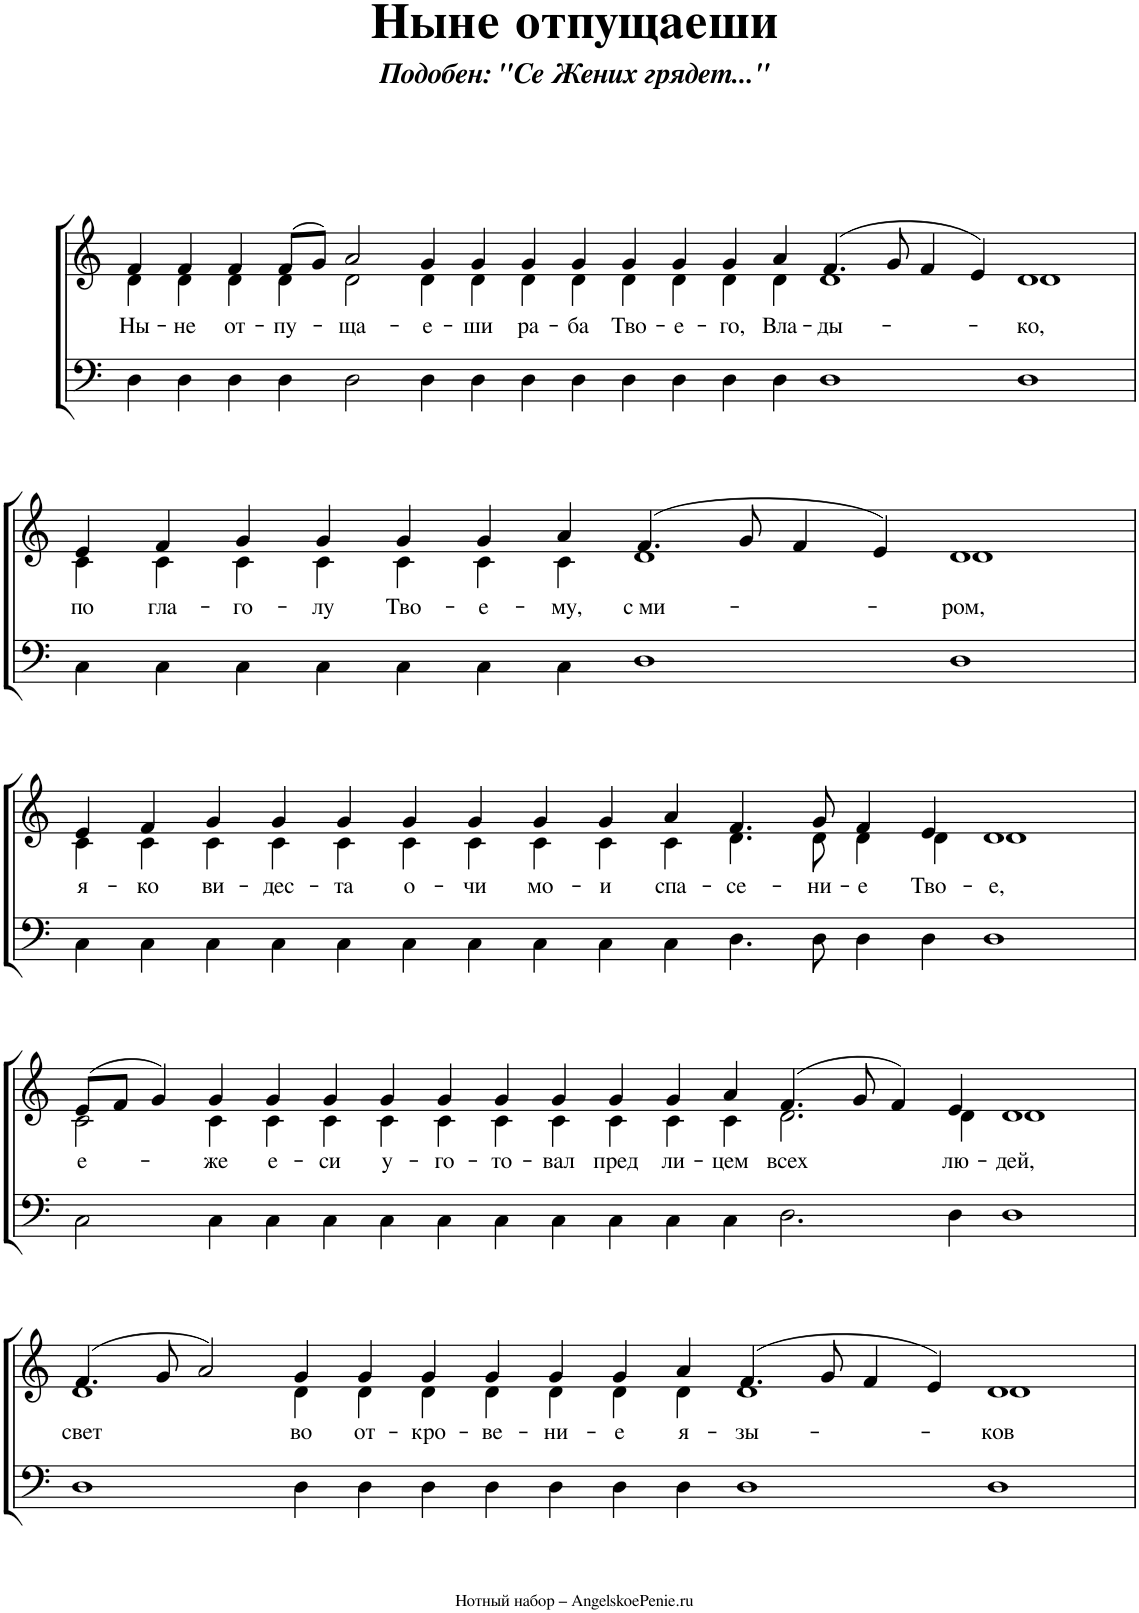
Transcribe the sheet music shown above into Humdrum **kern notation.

**kern	**kern	**text
*part1	*part1	*part1
*staff2	*staff1	*staff1
*I"Piano	*	*
*I'Pno.	*	*
*clefF4	*clefG2	*
*k[]	*k[]	*
*M63/4	*M63/4	*
=1	=1	=1
*^	*^	*
!	!	!	!	!LO:LY:b
000ryy	4D\	4f/	4d\	Ны-
!	!	!	!	!LO:LY:b
.	4D\	4f/	4d\	-не
!	!	!	!	!LO:LY:b
.	4D\	4f/	4d\	от-
!	!	!	!	!LO:LY:b
.	4D\	(8f/L	4d\	-пу-
.	.	8g/J)	.	.
!	!	!	!	!LO:LY:b
.	2D\	2a/	2d\	-ща-
!	!	!	!	!LO:LY:b
.	4D\	4g/	4d\	-е-
!	!	!	!	!LO:LY:b
.	4D\	4g/	4d\	-ши
!	!	!	!	!LO:LY:b
.	4D\	4g/	4d\	ра-
!	!	!	!	!LO:LY:b
.	4D\	4g/	4d\	-ба
!	!	!	!	!LO:LY:b
.	4D\	4g/	4d\	Тво-
!	!	!	!	!LO:LY:b
.	4D\	4g/	4d\	-е-
!	!	!	!	!LO:LY:b
.	4D\	4g/	4d\	-го,
!	!	!	!	!LO:LY:b
.	4D\	4a/	4d\	Вла-
!	!	!	!	!LO:LY:b
.	1D	(4.f/	1d	-ды-
.	.	8g/	.	.
.	.	4f/	.	.
.	.	4e/)	.	.
!	!	!	!	!LO:LY:b
.	1D	1d	1d	-ко,
.	1ryy	000ryy	000ryy	.
.	1ryy	.	.	.
.	1ryy	.	.	.
4%31ryy	.	.	.	.
.	1ryy	.	.	.
.	1ryy	.	.	.
.	1ryy	.	.	.
.	1ryy	.	.	.
.	1ryy	.	.	.
.	1ryy	0ryy	0ryy	.
.	1ryy	.	.	.
.	4ryy	4ryy	4ryy	.
!!LO:LB:g=z	!!
=2	=2	=2	=2	=2
!	!	!	!	!LO:LY:b
000ryy	4C\	4e/	4c\	по
!	!	!	!	!LO:LY:b
.	4C\	4f/	4c\	гла-
!	!	!	!	!LO:LY:b
.	4C\	4g/	4c\	-го-
!	!	!	!	!LO:LY:b
.	4C\	4g/	4c\	-лу
!	!	!	!	!LO:LY:b
.	4C\	4g/	4c\	Тво-
!	!	!	!	!LO:LY:b
.	4C\	4g/	4c\	-е-
!	!	!	!	!LO:LY:b
.	4C\	4a/	4c\	-му,
!	!	!	!	!LO:LY:b
.	1D	(4.f/	1d	с ми-
.	.	8g/	.	.
.	.	4f/	.	.
.	.	4e/)	.	.
!	!	!	!	!LO:LY:b
.	1D	1d	1d	-ром,
.	000.ryy	000.ryy	000.ryy	.
4%31ryy	.	.	.	.
!!LO:LB:g=z	!!
=3	=3	=3	=3	=3
!	!	!	!	!LO:LY:b
000ryy	4C\	4e/	4c\	я-
!	!	!	!	!LO:LY:b
.	4C\	4f/	4c\	-ко
!	!	!	!	!LO:LY:b
.	4C\	4g/	4c\	ви-
!	!	!	!	!LO:LY:b
.	4C\	4g/	4c\	-дес-
!	!	!	!	!LO:LY:b
.	4C\	4g/	4c\	-та
!	!	!	!	!LO:LY:b
.	4C\	4g/	4c\	о-
!	!	!	!	!LO:LY:b
.	4C\	4g/	4c\	-чи
!	!	!	!	!LO:LY:b
.	4C\	4g/	4c\	мо-
!	!	!	!	!LO:LY:b
.	4C\	4g/	4c\	-и
!	!	!	!	!LO:LY:b
.	4C\	4a/	4c\	спа-
!	!	!	!	!LO:LY:b
.	4.D\	4.f/	4.d\	-се-
!	!	!	!	!LO:LY:b
.	8D\	8g/	8d\	-ни-
!	!	!	!	!LO:LY:b
.	4D\	4f/	4d\	-е
!	!	!	!	!LO:LY:b
.	4D\	4e/	4d\	Тво-
!	!	!	!	!LO:LY:b
.	1D	1d	1d	-е,
.	1ryy	000ryy	000ryy	.
.	1ryy	.	.	.
.	1ryy	.	.	.
.	1ryy	.	.	.
4%31ryy	.	.	.	.
.	1ryy	.	.	.
.	1ryy	.	.	.
.	1ryy	.	.	.
.	1ryy	.	.	.
.	1ryy	0ryy	0ryy	.
.	1ryy	.	.	.
.	1ryy	1ryy	1ryy	.
.	4ryy	4ryy	4ryy	.
!!LO:LB:g=z	!!
=4	=4	=4	=4	=4
!	!	!	!	!LO:LY:b
000ryy	2C\	(8e/L	2c\	е-
.	.	8f/J	.	.
.	.	4g/)	.	.
!	!	!	!	!LO:LY:b
.	4C\	4g/	4c\	-же
!	!	!	!	!LO:LY:b
.	4C\	4g/	4c\	е-
!	!	!	!	!LO:LY:b
.	4C\	4g/	4c\	-си
!	!	!	!	!LO:LY:b
.	4C\	4g/	4c\	у-
!	!	!	!	!LO:LY:b
.	4C\	4g/	4c\	-го-
!	!	!	!	!LO:LY:b
.	4C\	4g/	4c\	-то-
!	!	!	!	!LO:LY:b
.	4C\	4g/	4c\	-вал
!	!	!	!	!LO:LY:b
.	4C\	4g/	4c\	пред
!	!	!	!	!LO:LY:b
.	4C\	4g/	4c\	ли-
!	!	!	!	!LO:LY:b
.	4C\	4a/	4c\	-цем
!	!	!	!	!LO:LY:b
.	2.D\	(4.f/	2.d\	всех
.	.	8g/	.	.
.	.	4f/)	.	.
!	!	!	!	!LO:LY:b
.	4D\	4e/	4d\	лю-
!	!	!	!	!LO:LY:b
.	1D	1d	1d	-дей,
.	1ryy	000ryy	000ryy	.
.	1ryy	.	.	.
.	1ryy	.	.	.
4%31ryy	1ryy	.	.	.
.	1ryy	.	.	.
.	1ryy	.	.	.
.	1ryy	.	.	.
.	4%15ryy	.	.	.
.	.	0ryy	0ryy	.
.	.	2.ryy	2.ryy	.
!!LO:LB:g=z	!!
=5	=5	=5	=5	=5
!	!	!	!	!LO:LY:b
000ryy	1D	(4.f/	1d	свет
.	.	8g/	.	.
.	.	2a/)	.	.
!	!	!	!	!LO:LY:b
.	4D\	4g/	4d\	во
!	!	!	!	!LO:LY:b
.	4D\	4g/	4d\	от-
!	!	!	!	!LO:LY:b
.	4D\	4g/	4d\	-кро-
!	!	!	!	!LO:LY:b
.	4D\	4g/	4d\	-ве-
!	!	!	!	!LO:LY:b
.	4D\	4g/	4d\	-ни-
!	!	!	!	!LO:LY:b
.	4D\	4g/	4d\	-е
!	!	!	!	!LO:LY:b
.	4D\	4a/	4d\	я-
!	!	!	!	!LO:LY:b
.	1D	(4.f/	1d	-зы-
.	.	8g/	.	.
.	.	4f/	.	.
.	.	4e/)	.	.
!	!	!	!	!LO:LY:b
.	1D	1d	1d	-ков
.	1ryy	000ryy	000ryy	.
.	1ryy	.	.	.
.	1ryy	.	.	.
.	000ryy	.	.	.
4%31ryy	.	.	.	.
.	.	0.ryy	0.ryy	.
*v	*v	*	*	*
*	*v	*v	*
=	=	=
*-	*-	*-
